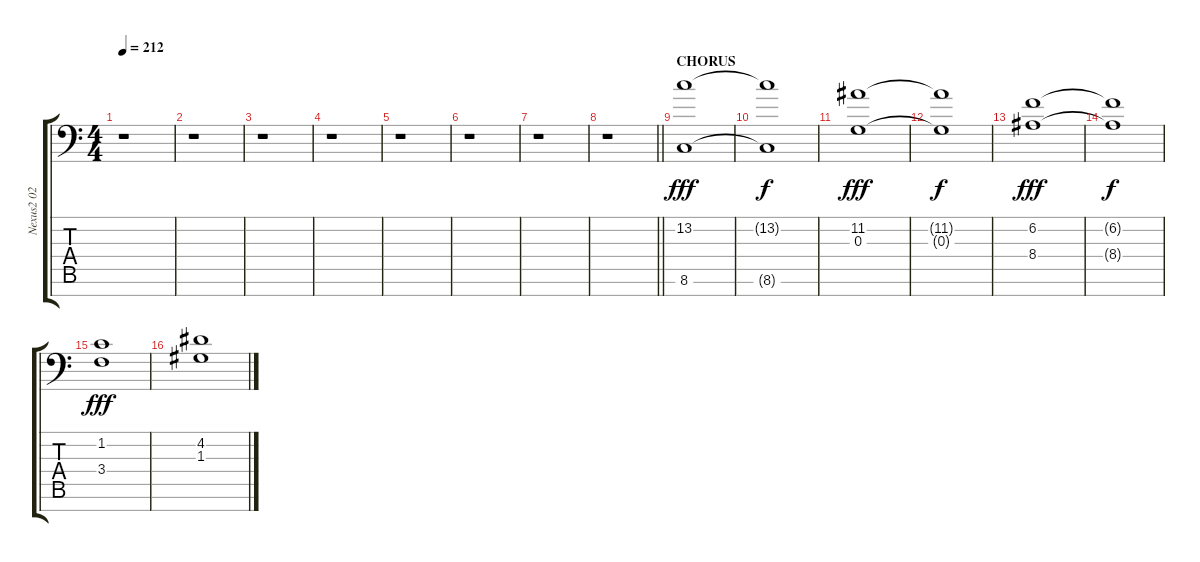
\track ("Nexus2 02" "Nexus2 02") {instrument lead2sawtooth}
\staff {score tabs}
\tuning (C8 B3 G3 D3 A2 E2 A-1) {hide}
\ts (4 4)
\tempo 212
\clef f4
\ks c
r.1{dy fff} |
r.1 |
r.1 |
r.1 |
r.1 |
r.1 |
r.1 |
\barLineRight lightlight
r.1 |
\section ("" "CHORUS")
(13.2 8.6).1 |
(13.2{t} 8.6{t}).1{dy f} |
(11.2 0.3).1{dy fff} |
(11.2{t} 0.3{t}).1{dy f} |
(6.2 8.4).1{dy fff} |
(6.2{t} 8.4{t}).1{dy f} |
(1.2 3.4).1{dy fff} |
(4.2 1.3).1
